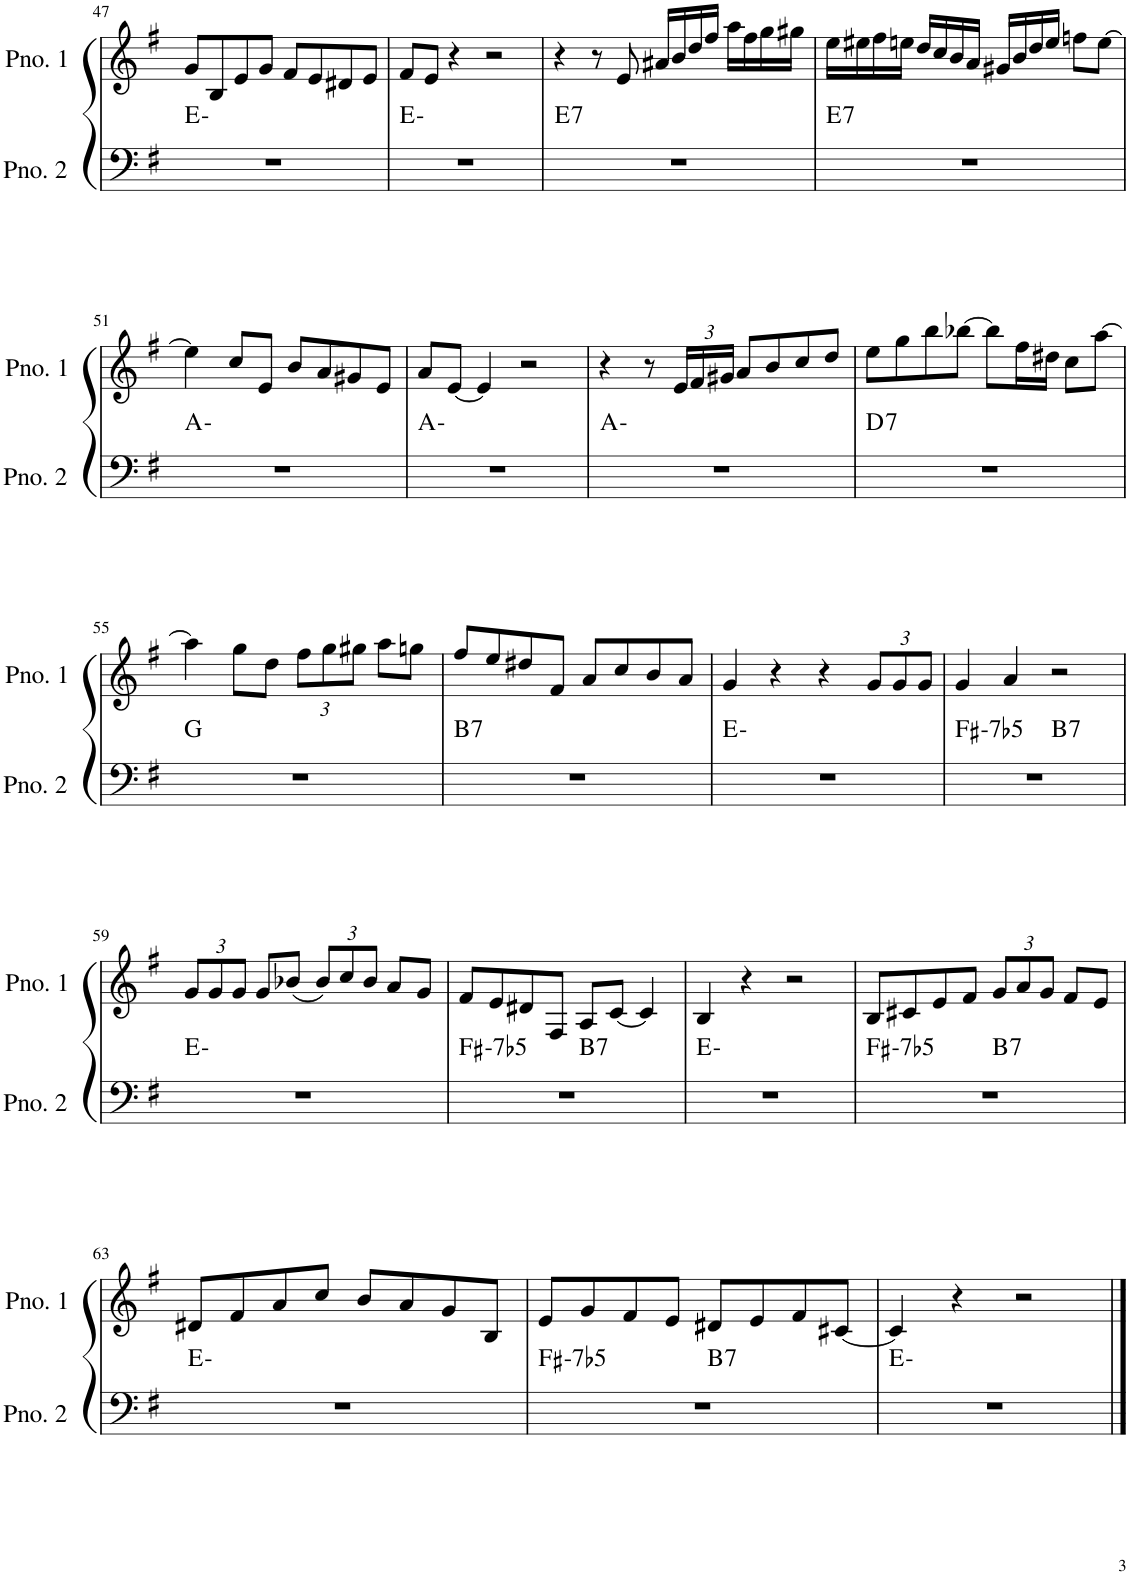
**kern	**harte	**kern
*part2	*part2	*part1
*staff2	*	*staff1
*I"ピアノ 2	*	*I"ピアノ 1
!!LO:PB:g=z
*clefF4	*	*clefG2
*k[f#]	*	*k[f#]
*M4/4	*	*M4/4
=47	=47	=47
1r	E:min	8g/L
.	.	8B/
.	.	8e/
.	.	8g/J
.	.	8f#/L
.	.	8e/
.	.	8d#X/
.	.	8e/J
=48	=48	=48
1r	E:min	8f#/L
.	.	8e/J
.	.	4r
.	.	2r
=49	=49	=49
!	!LO:H:kt=7	!
1r	E:7	4r
.	.	8r
.	.	8e/
.	.	16a#X/LL
.	.	16b/
.	.	16dd/
.	.	16ff#/JJ
.	.	16aa\LL
.	.	16ff#\
.	.	16gg\
.	.	16gg#X\JJ
=50	=50	=50
!	!LO:H:kt=7	!
1r	E:7	16ee\LL
.	.	16ee#X\
.	.	16ff#\
.	.	16een\JJ
.	.	16dd/LL
.	.	16cc/
.	.	16b/
.	.	16a/JJ
.	.	16g#X/LL
.	.	16b/
.	.	16dd/
.	.	16ee/JJ
.	.	8ffn\L
.	.	[8ee\J
!!LO:LB:g=z
=51	=51	=51
1r	A:min	4ee\]
.	.	8cc/L
.	.	8e/J
.	.	8b/L
.	.	8a/
.	.	8g#X/
.	.	8e/J
=52	=52	=52
1r	A:min	8a/L
.	.	[8e/J
.	.	4e/]
.	.	2r
=53	=53	=53
1r	A:min	4r
.	.	8r
*	*	*Xbrackettup
.	.	24e/LL
.	.	24f#/
.	.	24g#X/JJ
.	.	8a/L
.	.	8b/
.	.	8cc/
.	.	8dd/J
=54	=54	=54
!	!LO:H:kt=7	!
1r	D:7	8ee\L
.	.	8gg\
.	.	8bb\
.	.	[8bb-X\J
.	.	8bb-\L]
.	.	16ff#\L
.	.	16dd#X\JJ
.	.	8cc\L
.	.	[8aa\J
!!LO:LB:g=z
=55	=55	=55
1r	G:maj	4aa\]
.	.	8gg\L
.	.	8dd\J
.	.	12ff#\L
.	.	12gg\
.	.	12gg#X\J
.	.	8aa\L
.	.	8ggn\J
=56	=56	=56
!	!LO:H:kt=7	!
1r	B:7	8ff#/L
.	.	8ee/
.	.	8dd#X/
.	.	8f#/J
.	.	8a/L
.	.	8cc/
.	.	8b/
.	.	8a/J
=57	=57	=57
1r	E:min	4g/
.	.	4r
.	.	4r
.	.	12g/L
.	.	12g/
.	.	12g/J
=58	=58	=58
!	!LO:H:kt=-7b5	!
*^	*	*
1r	2ryy	F#:hdim7	4g/
.	.	.	4a/
!	!	!LO:H:kt=7	!
.	2ryy	B:7	2r
*v	*v	*	*
!!LO:LB:g=z
=59	=59	=59
1r	E:min	12g/L
.	.	12g/
.	.	12g/J
.	.	8g/L
.	.	(8b-X/J
.	.	12b-/L)
.	.	12cc/
.	.	12b-/J
.	.	8a/L
.	.	8g/J
=60	=60	=60
!	!LO:H:kt=-7b5	!
*^	*	*
1r	2ryy	F#:hdim7	8f#/L
.	.	.	8e/
.	.	.	8d#X/
.	.	.	8F#/J
!	!	!LO:H:kt=7	!
.	2ryy	B:7	8A/L
.	.	.	[8c/J
.	.	.	4c/]
*v	*v	*	*
=61	=61	=61
1r	E:min	4B/
.	.	4r
.	.	2r
=62	=62	=62
!	!LO:H:kt=-7b5	!
*^	*	*
1r	2ryy	F#:hdim7	8B/L
.	.	.	8c#X/
.	.	.	8e/
.	.	.	8f#/J
!	!	!LO:H:kt=7	!
.	2ryy	B:7	12g/L
.	.	.	12a/
.	.	.	12g/J
.	.	.	8f#/L
.	.	.	8e/J
*v	*v	*	*
!!LO:LB:g=z
=63	=63	=63
1r	E:min	8d#X/L
.	.	8f#/
.	.	8a/
.	.	8cc/J
.	.	8b/L
.	.	8a/
.	.	8g/
.	.	8B/J
=64	=64	=64
!	!LO:H:kt=-7b5	!
*^	*	*
1r	2ryy	F#:hdim7	8e/L
.	.	.	8g/
.	.	.	8f#/
.	.	.	8e/J
!	!	!LO:H:kt=7	!
.	2ryy	B:7	8d#X/L
.	.	.	8e/
.	.	.	8f#/
.	.	.	[8c#X/J
*v	*v	*	*
=65	=65	=65
1r	E:min	4c#/]
.	.	4r
.	.	2r
==	==	==
*-	*-	*-
